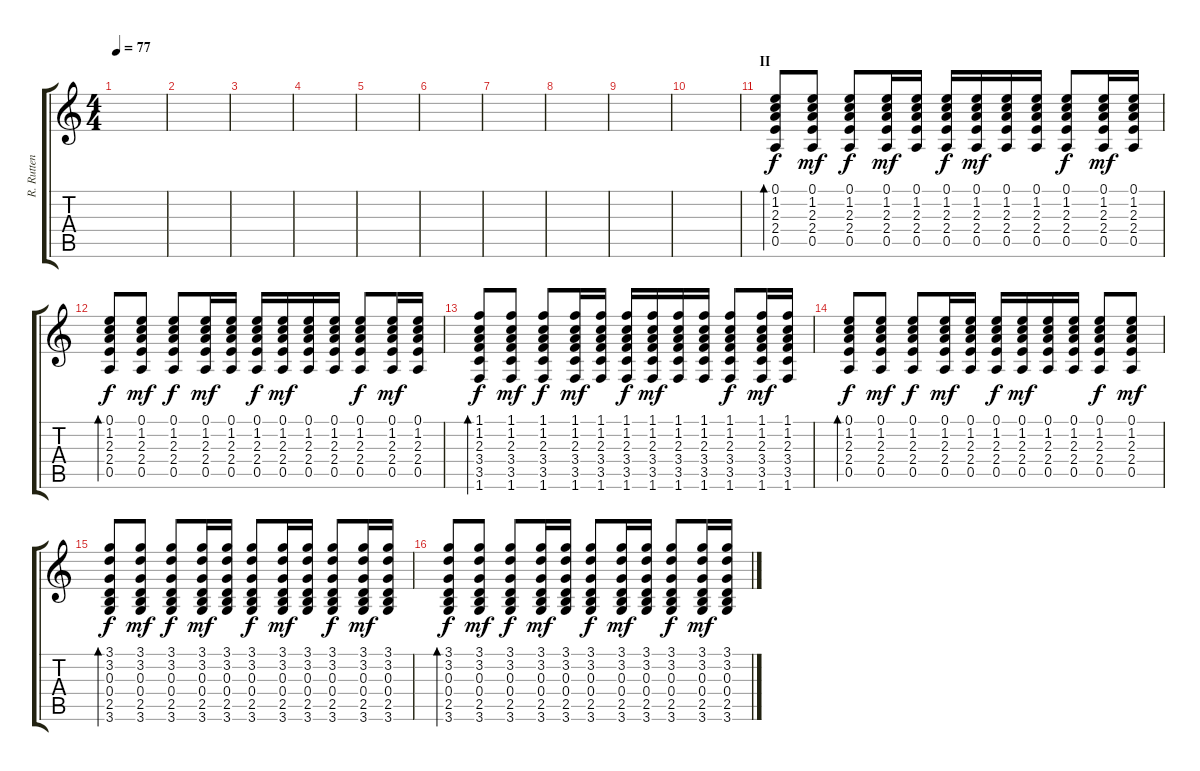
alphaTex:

\track ("R. Rutten" "R. Rutten") {instrument acousticguitarsteel}
\staff {score tabs}
\tuning (E4 B3 G3 D3 A2 E2) {hide}
\ts (4 4)
\tempo 77
\clef g2
\ks c
|
|
|
|
|
|
|
|
|
|
\section ("" "II")
(0.1 1.2 2.3 2.4 0.5).8{bd 60} (0.1 1.2 2.3 2.4 0.5).8{dy mf} (0.1 1.2 2.3 2.4 0.5).8{dy f} (0.1 1.2 2.3 2.4 0.5).16{dy mf} (0.1 1.2 2.3 2.4 0.5).16 (0.1 1.2 2.3 2.4 0.5).16{dy f} (0.1 1.2 2.3 2.4 0.5).16{dy mf} (0.1 1.2 2.3 2.4 0.5).16 (0.1 1.2 2.3 2.4 0.5).16 (0.1 1.2 2.3 2.4 0.5).8{dy f} (0.1 1.2 2.3 2.4 0.5).16{dy mf} (0.1 1.2 2.3 2.4 0.5).16 |
(0.1 1.2 2.3 2.4 0.5).8{bd 60 dy f} (0.1 1.2 2.3 2.4 0.5).8{dy mf} (0.1 1.2 2.3 2.4 0.5).8{dy f} (0.1 1.2 2.3 2.4 0.5).16{dy mf} (0.1 1.2 2.3 2.4 0.5).16 (0.1 1.2 2.3 2.4 0.5).16{dy f} (0.1 1.2 2.3 2.4 0.5).16{dy mf} (0.1 1.2 2.3 2.4 0.5).16 (0.1 1.2 2.3 2.4 0.5).16 (0.1 1.2 2.3 2.4 0.5).8{dy f} (0.1 1.2 2.3 2.4 0.5).16{dy mf} (0.1 1.2 2.3 2.4 0.5).16 |
(1.1 1.2 2.3 3.4 3.5 1.6).8{bd 60 dy f} (1.1 1.2 2.3 3.4 3.5 1.6).8{dy mf} (1.1 1.2 2.3 3.4 3.5 1.6).8{dy f} (1.1 1.2 2.3 3.4 3.5 1.6).16{dy mf} (1.1 1.2 2.3 3.4 3.5 1.6).16 (1.1 1.2 2.3 3.4 3.5 1.6).16{dy f} (1.1 1.2 2.3 3.4 3.5 1.6).16{dy mf} (1.1 1.2 2.3 3.4 3.5 1.6).16 (1.1 1.2 2.3 3.4 3.5 1.6).16 (1.1 1.2 2.3 3.4 3.5 1.6).8{dy f} (1.1 1.2 2.3 3.4 3.5 1.6).16{dy mf} (1.1 1.2 2.3 3.4 3.5 1.6).16 |
(0.1 1.2 2.3 2.4 0.5).8{bd 60 dy f} (0.1 1.2 2.3 2.4 0.5).8{dy mf} (0.1 1.2 2.3 2.4 0.5).8{dy f} (0.1 1.2 2.3 2.4 0.5).16{dy mf} (0.1 1.2 2.3 2.4 0.5).16 (0.1 1.2 2.3 2.4 0.5).16{dy f} (0.1 1.2 2.3 2.4 0.5).16{dy mf} (0.1 1.2 2.3 2.4 0.5).16 (0.1 1.2 2.3 2.4 0.5).16 (0.1 1.2 2.3 2.4 0.5).8{dy f} (0.1 1.2 2.3 2.4 0.5).8{dy mf} |
(3.1 3.2 0.3 0.4 2.5 3.6).8{bd 60 dy f} (3.1 3.2 0.3 0.4 2.5 3.6).8{dy mf} (3.1 3.2 0.3 0.4 2.5 3.6).8{dy f} (3.1 3.2 0.3 0.4 2.5 3.6).16{dy mf} (3.1 3.2 0.3 0.4 2.5 3.6).16 (3.1 3.2 0.3 0.4 2.5 3.6).8{dy f} (3.1 3.2 0.3 0.4 2.5 3.6).16{dy mf} (3.1 3.2 0.3 0.4 2.5 3.6).16 (3.1 3.2 0.3 0.4 2.5 3.6).8{dy f} (3.1 3.2 0.3 0.4 2.5 3.6).16{dy mf} (3.1 3.2 0.3 0.4 2.5 3.6).16 |
(3.1 3.2 0.3 0.4 2.5 3.6).8{bd 60 dy f} (3.1 3.2 0.3 0.4 2.5 3.6).8{dy mf} (3.1 3.2 0.3 0.4 2.5 3.6).8{dy f} (3.1 3.2 0.3 0.4 2.5 3.6).16{dy mf} (3.1 3.2 0.3 0.4 2.5 3.6).16 (3.1 3.2 0.3 0.4 2.5 3.6).8{dy f} (3.1 3.2 0.3 0.4 2.5 3.6).16{dy mf} (3.1 3.2 0.3 0.4 2.5 3.6).16 (3.1 3.2 0.3 0.4 2.5 3.6).8{dy f} (3.1 3.2 0.3 0.4 2.5 3.6).16{dy mf} (3.1 3.2 0.3 0.4 2.5 3.6).16
